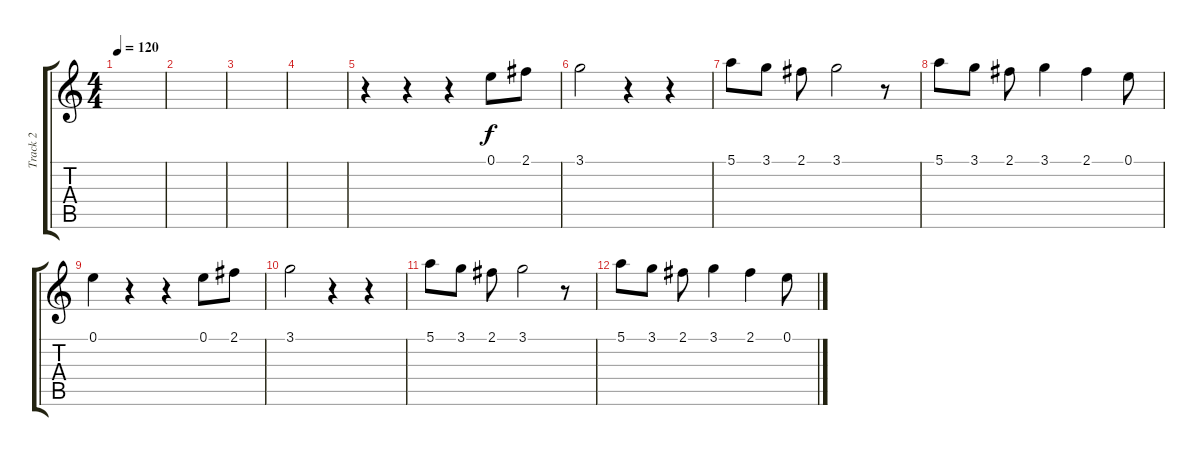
\track ("Track 2" "Track 2") {instrument acousticguitarsteel}
\staff {score tabs}
\tuning (E4 B3 G3 D3 A2 E2) {hide}
\ts (4 4)
\tempo 120
\clef g2
\ks c
|
|
|
|
r.4 r.4 r.4 0.1.8 2.1.8 |
3.1.2 r.4 r.4 |
5.1.8 3.1.8 2.1.8 3.1.2 r.8 |
5.1.8 3.1.8 2.1.8 3.1.4 2.1.4 0.1.8 |
0.1.4 r.4 r.4 0.1.8 2.1.8 |
3.1.2 r.4 r.4 |
5.1.8 3.1.8 2.1.8 3.1.2 r.8 |
5.1.8 3.1.8 2.1.8 3.1.4 2.1.4 0.1.8
